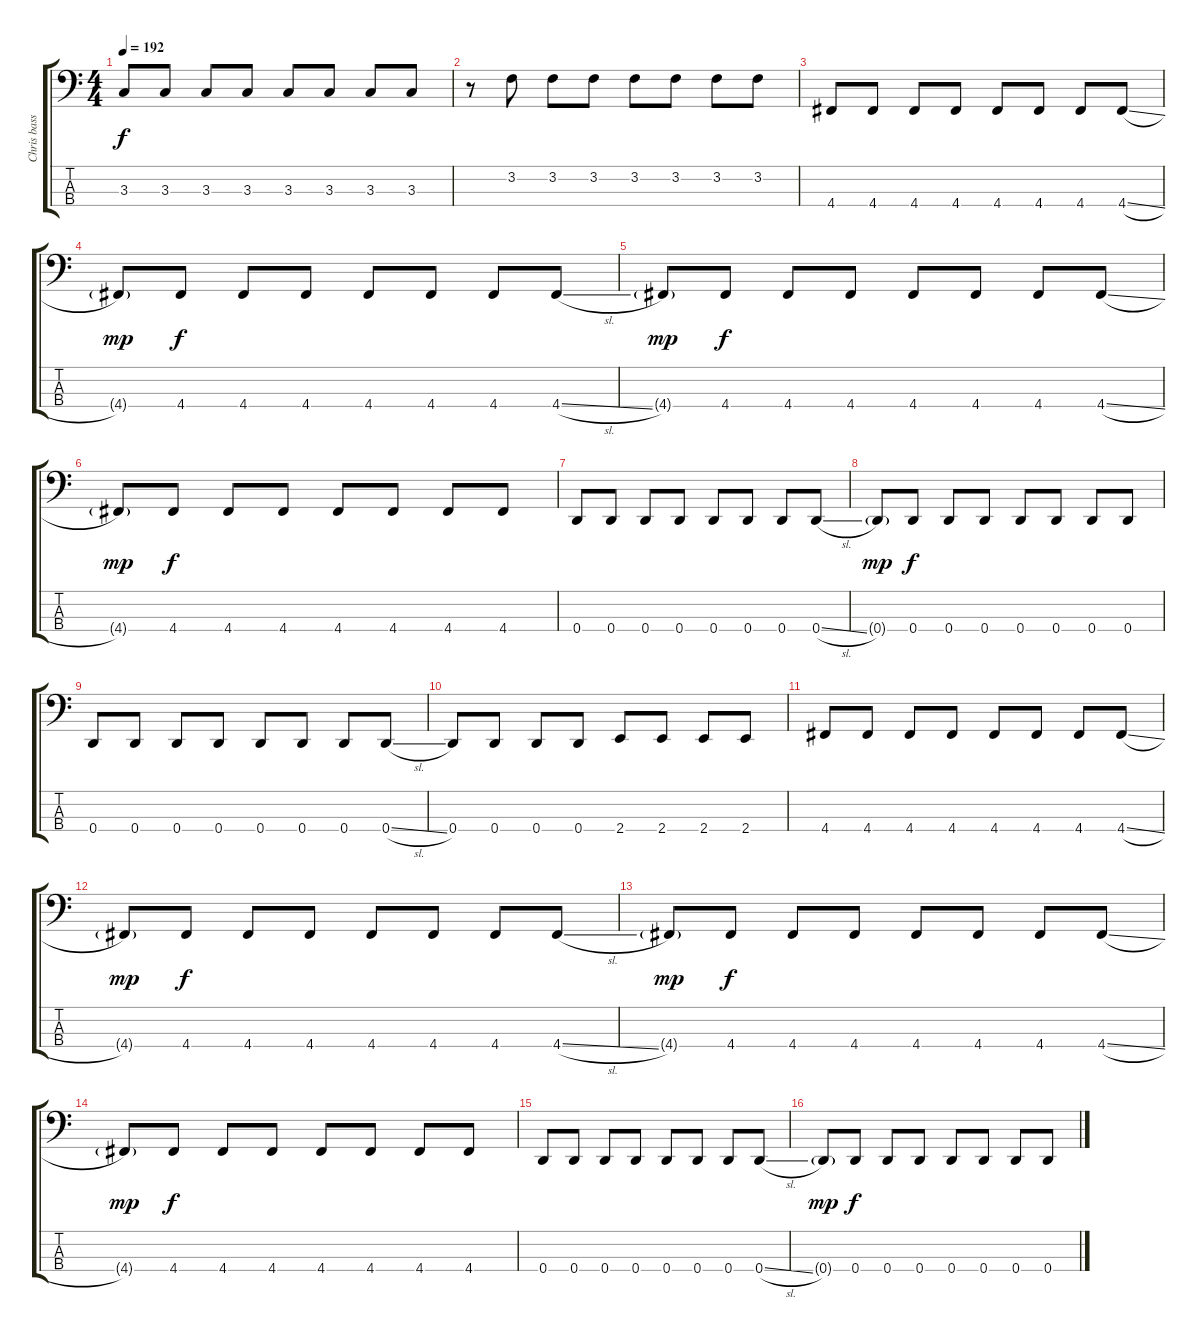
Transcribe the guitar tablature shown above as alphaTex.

\track ("Chris bass" "Chris bass") {instrument electricbasspick}
\staff {score tabs}
\tuning (G2 D2 A1 D1) {hide}
\ts (4 4)
\tempo 192
\clef f4
\ks c
3.3.8{dy f} 3.3.8 3.3.8 3.3.8 3.3.8 3.3.8 3.3.8 3.3.8 |
r.8 3.2.8 3.2.8 3.2.8 3.2.8 3.2.8 3.2.8 3.2.8 |
4.4.8 4.4.8 4.4.8 4.4.8 4.4.8 4.4.8 4.4.8 4.4{sl}.8 |
4.4{g}.8{dy mp} 4.4.8{dy f} 4.4.8 4.4.8 4.4.8 4.4.8 4.4.8 4.4{sl}.8 |
4.4{g}.8{dy mp} 4.4.8{dy f} 4.4.8 4.4.8 4.4.8 4.4.8 4.4.8 4.4{sl}.8 |
4.4{g}.8{dy mp} 4.4.8{dy f} 4.4.8 4.4.8 4.4.8 4.4.8 4.4.8 4.4.8 |
0.4.8 0.4.8 0.4.8 0.4.8 0.4.8 0.4.8 0.4.8 0.4{sl}.8 |
0.4{g}.8{dy mp} 0.4.8{dy f} 0.4.8 0.4.8 0.4.8 0.4.8 0.4.8 0.4.8 |
0.4.8 0.4.8 0.4.8 0.4.8 0.4.8 0.4.8 0.4.8 0.4{sl}.8 |
0.4.8 0.4.8 0.4.8 0.4.8 2.4.8 2.4.8 2.4.8 2.4.8 |
4.4.8 4.4.8 4.4.8 4.4.8 4.4.8 4.4.8 4.4.8 4.4{sl}.8 |
4.4{g}.8{dy mp} 4.4.8{dy f} 4.4.8 4.4.8 4.4.8 4.4.8 4.4.8 4.4{sl}.8 |
4.4{g}.8{dy mp} 4.4.8{dy f} 4.4.8 4.4.8 4.4.8 4.4.8 4.4.8 4.4{sl}.8 |
4.4{g}.8{dy mp} 4.4.8{dy f} 4.4.8 4.4.8 4.4.8 4.4.8 4.4.8 4.4.8 |
0.4.8 0.4.8 0.4.8 0.4.8 0.4.8 0.4.8 0.4.8 0.4{sl}.8 |
0.4{g}.8{dy mp} 0.4.8{dy f} 0.4.8 0.4.8 0.4.8 0.4.8 0.4.8 0.4.8
